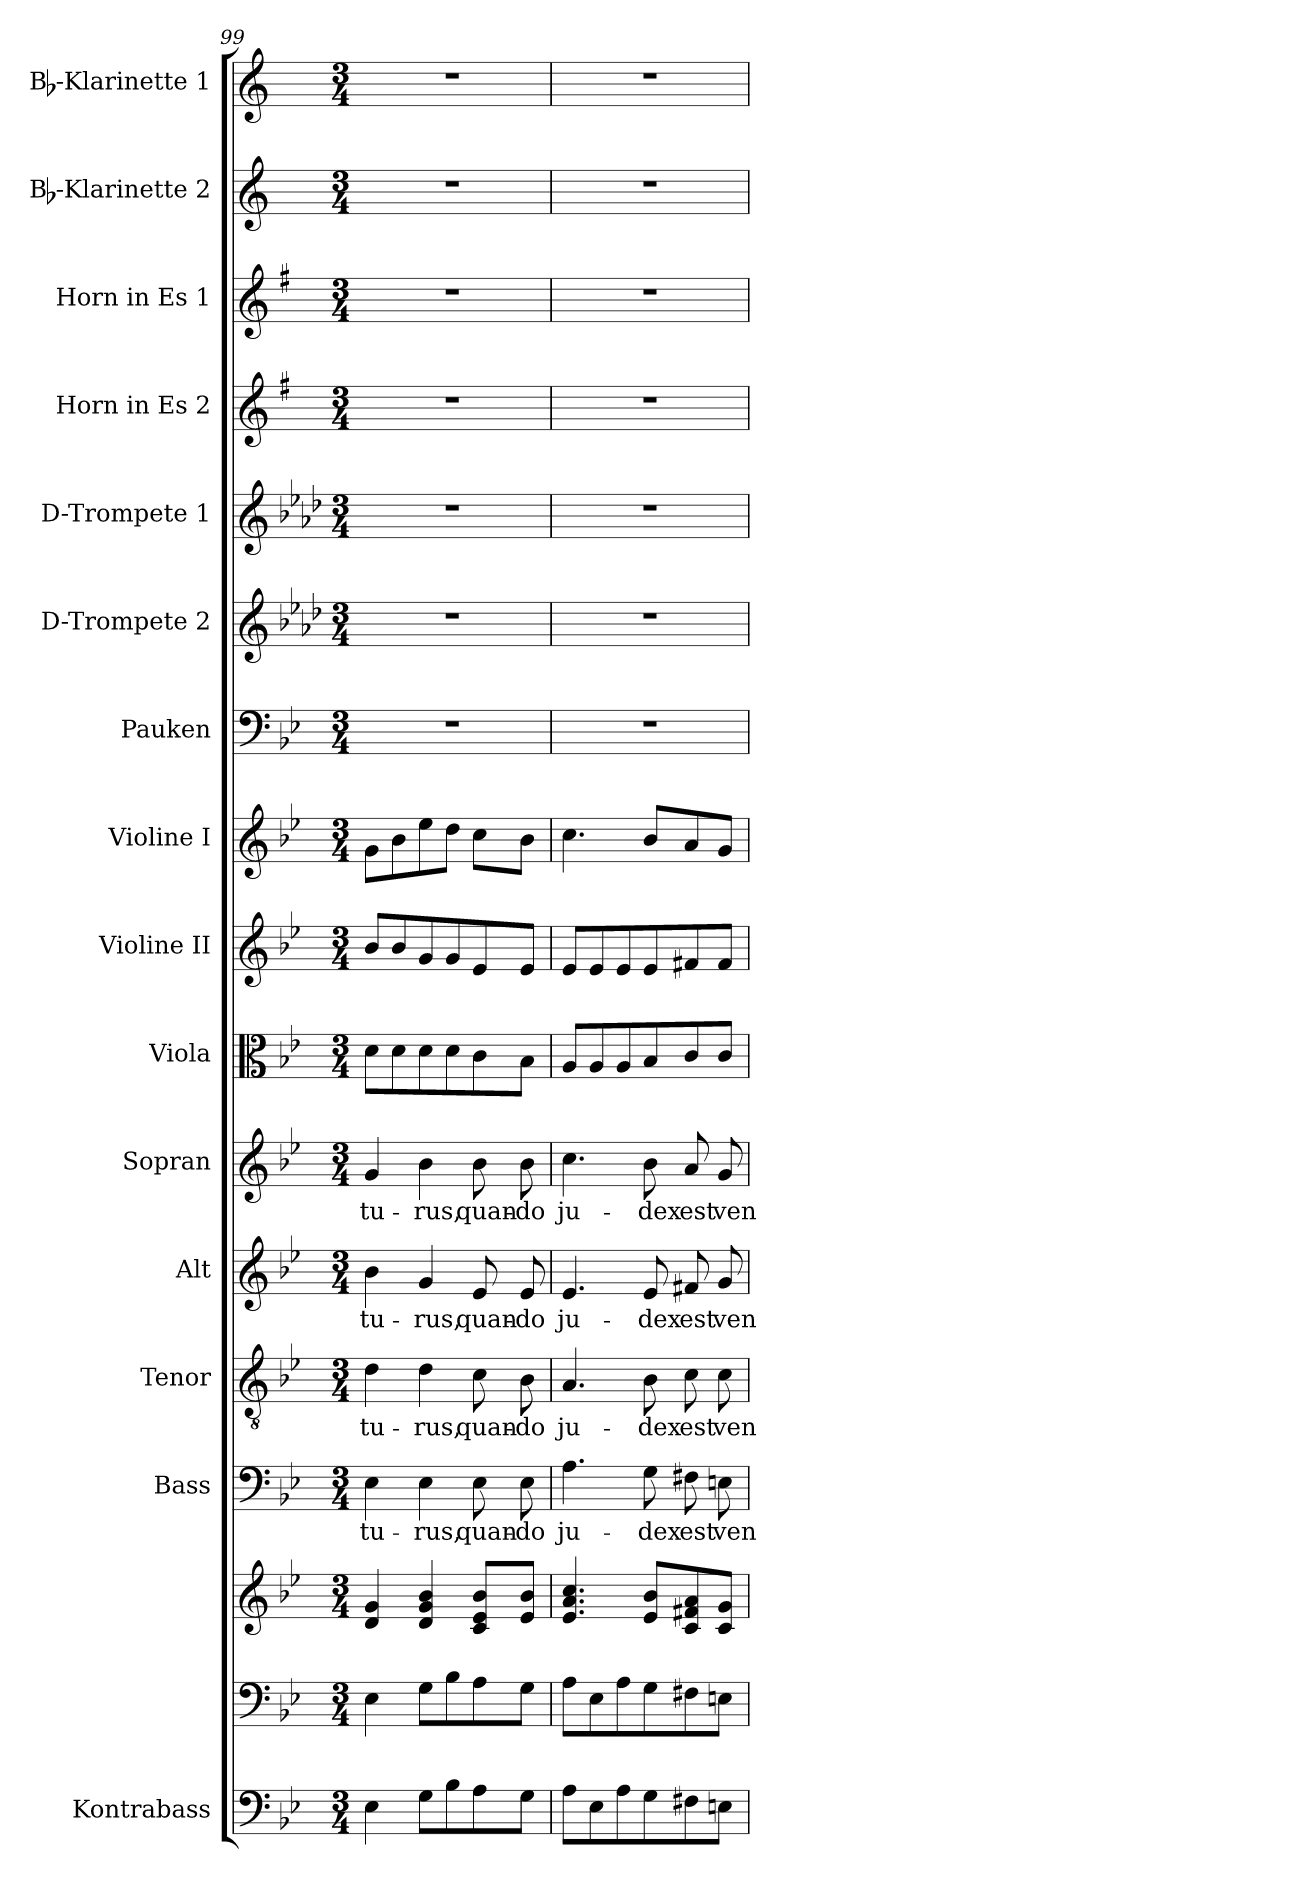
**kern	**kern	**kern	**kern	**text	**kern	**text	**kern	**text	**kern	**text	**kern	**kern	**kern	**kern	**kern	**kern	**kern	**kern	**kern	**kern
*part16	*part15	*part15	*part14	*part14	*part13	*part13	*part12	*part12	*part11	*part11	*part10	*part9	*part8	*part7	*part6	*part5	*part4	*part3	*part2	*part1
*staff17	*staff16	*staff15	*staff14	*staff14	*staff13	*staff13	*staff12	*staff12	*staff11	*staff11	*staff10	*staff9	*staff8	*staff7	*staff6	*staff5	*staff4	*staff3	*staff2	*staff1
*I"Kontrabass	*	*	*I"Bass	*	*I"Tenor	*	*I"Alt	*	*I"Sopran	*	*I"Viola	*I"Violine II	*I"Violine I	*I"Pauken	*I"D-Trompete 2	*I"D-Trompete 1	*I"Horn in Es 2	*I"Horn in Es 1	*I"Bb-Klarinette 2	*I"Bb-Klarinette 1
*I'Kb.	*	*	*I'B.	*	*I'T.	*	*I'A.	*	*I'S.	*	*I'Vla.	*I'Vl. II	*I'Vl. I	*I'Pk.	*I'D Trp. 2	*I'D Trp. 1	*	*	*I'Bb Kl. 2	*I'Bb Kl. 1
*clefF4	*clefF4	*clefG2	*clefF4	*	*clefGv2	*	*clefG2	*	*clefG2	*	*clefC3	*clefG2	*clefG2	*clefF4	*clefG2	*clefG2	*clefG2	*clefG2	*clefG2	*clefG2
*ITrd7c12	*	*	*	*	*	*	*	*	*	*	*	*	*	*	*ITrd-1c-2	*ITrd-1c-2	*ITrd5c9	*ITrd5c9	*ITrd1c2	*ITrd1c2
*k[b-e-]	*k[b-e-]	*k[b-e-]	*k[b-e-]	*	*k[b-e-]	*	*k[b-e-]	*	*k[b-e-]	*	*k[b-e-]	*k[b-e-]	*k[b-e-]	*k[b-e-]	*k[b-e-]	*k[b-e-]	*k[b-e-]	*k[b-e-]	*k[b-e-]	*k[b-e-]
*B-:	*B-:	*B-:	*B-:	*	*B-:	*	*B-:	*	*B-:	*	*B-:	*B-:	*B-:	*B-:	*B-:	*B-:	*B-:	*B-:	*B-:	*B-:
*M3/4	*M3/4	*M3/4	*M3/4	*	*M3/4	*	*M3/4	*	*M3/4	*	*M3/4	*M3/4	*M3/4	*M3/4	*M3/4	*M3/4	*M3/4	*M3/4	*M3/4	*M3/4
=99	=99	=99	=99	=99	=99	=99	=99	=99	=99	=99	=99	=99	=99	=99	=99	=99	=99	=99	=99	=99
!	!	!	!	!LO:LY:b	!	!LO:LY:b	!	!LO:LY:b	!	!LO:LY:b	!	!	!	!	!	!	!	!	!	!
4EE-\	4E-\	4d/ 4g/	4E-\	-tu-	4d\	-tu-	4b-\	-tu-	4g/	-tu-	8d\L	8b-/L	8g\L	2.r	2.r	2.r	2.r	2.r	2.r	2.r
.	.	.	.	.	.	.	.	.	.	.	8d\	8b-/	8b-\	.	.	.	.	.	.	.
!	!	!	!	!LO:LY:b	!	!LO:LY:b	!	!LO:LY:b	!	!LO:LY:b	!	!	!	!	!	!	!	!	!	!
8GG\L	8G\L	4d/ 4g/ 4b-/	4E-\	-rus,	4d\	-rus,	4g/	-rus,	4b-\	-rus,	8d\	8g/	8ee-\	.	.	.	.	.	.	.
8BB-\	8B-\	.	.	.	.	.	.	.	.	.	8d\	8g/	8dd\J	.	.	.	.	.	.	.
!	!	!	!	!LO:LY:b	!	!LO:LY:b	!	!LO:LY:b	!	!LO:LY:b	!	!	!	!	!	!	!	!	!	!
8AA\	8A\	8c/ 8e-/ 8b-/L	8E-\	quan-	8c\	quan-	8e-/	quan-	8b-\	quan-	8c\	8e-/	8cc\L	.	.	.	.	.	.	.
!	!	!	!	!LO:LY:b	!	!LO:LY:b	!	!LO:LY:b	!	!LO:LY:b	!	!	!	!	!	!	!	!	!	!
8GG\J	8G\J	8e-/ 8b-/J	8E-\	-do	8B-\	-do	8e-/	-do	8b-\	-do	8B-\J	8e-/J	8b-\J	.	.	.	.	.	.	.
=100	=100	=100	=100	=100	=100	=100	=100	=100	=100	=100	=100	=100	=100	=100	=100	=100	=100	=100	=100	=100
!	!	!	!	!LO:LY:b	!	!LO:LY:b	!	!LO:LY:b	!	!LO:LY:b	!	!	!	!	!	!	!	!	!	!
8AA\L	8A\L	4.e-/ 4.a/ 4.cc/	4.A\	ju-	4.A/	ju-	4.e-/	ju-	4.cc\	ju-	8A/L	8e-/L	4.cc\	2.r	2.r	2.r	2.r	2.r	2.r	2.r
8EE-\	8E-\	.	.	.	.	.	.	.	.	.	8A/	8e-/	.	.	.	.	.	.	.	.
8AA\	8A\	.	.	.	.	.	.	.	.	.	8A/	8e-/	.	.	.	.	.	.	.	.
!	!	!	!	!LO:LY:b	!	!LO:LY:b	!	!LO:LY:b	!	!LO:LY:b	!	!	!	!	!	!	!	!	!	!
8GG\	8G\	8e-/ 8b-/L	8G\	-dex	8B-\	-dex	8e-/	-dex	8b-\	-dex	8B-/	8e-/	8b-/L	.	.	.	.	.	.	.
!	!	!	!	!LO:LY:b	!	!LO:LY:b	!	!LO:LY:b	!	!LO:LY:b	!	!	!	!	!	!	!	!	!	!
8FF#X\	8F#X\	8c/ 8f#X/ 8a/	8F#X\	est	8c\	est	8f#X/	est	8a/	est	8c/	8f#X/	8a/	.	.	.	.	.	.	.
!	!	!	!	!LO:LY:b	!	!LO:LY:b	!	!LO:LY:b	!	!LO:LY:b	!	!	!	!	!	!	!	!	!	!
8EEn\J	8En\J	8c/ 8g/J	8En\	ven-	8c\	ven-	8g/	ven-	8g/	ven-	8c/J	8f#/J	8g/J	.	.	.	.	.	.	.
=	=	=	=	=	=	=	=	=	=	=	=	=	=	=	=	=	=	=	=	=
*-	*-	*-	*-	*-	*-	*-	*-	*-	*-	*-	*-	*-	*-	*-	*-	*-	*-	*-	*-	*-
